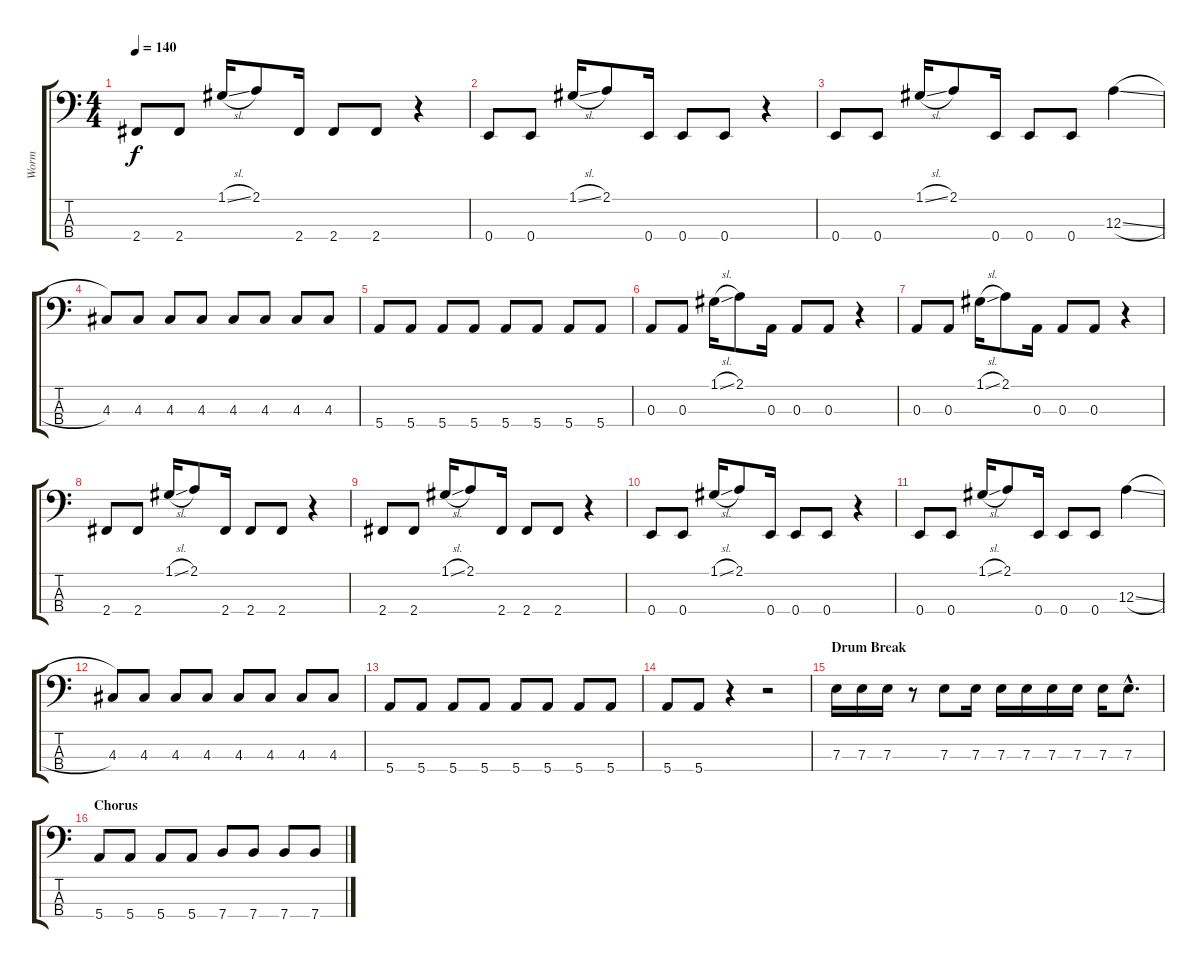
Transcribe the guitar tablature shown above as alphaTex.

\track ("Worm" "Worm") {instrument electricbasspick}
\staff {score tabs}
\tuning (G2 D2 A1 E1) {hide}
\ts (4 4)
\tempo 140
\clef f4
\ks c
2.4.8{dy f} 2.4.8 1.1{sl}.16 2.1.8 2.4.16 2.4.8 2.4.8 r.4 |
0.4.8 0.4.8 1.1{sl}.16 2.1.8 0.4.16 0.4.8 0.4.8 r.4 |
0.4.8 0.4.8 1.1{sl}.16 2.1.8 0.4.16 0.4.8 0.4.8 12.3{sl}.4 |
4.3.8 4.3.8 4.3.8 4.3.8 4.3.8 4.3.8 4.3.8 4.3.8 |
5.4.8 5.4.8 5.4.8 5.4.8 5.4.8 5.4.8 5.4.8 5.4.8 |
0.3.8 0.3.8 1.1{sl}.16 2.1.8 0.3.16 0.3.8 0.3.8 r.4 |
0.3.8 0.3.8 1.1{sl}.16 2.1.8 0.3.16 0.3.8 0.3.8 r.4 |
2.4.8 2.4.8 1.1{sl}.16 2.1.8 2.4.16 2.4.8 2.4.8 r.4 |
2.4.8 2.4.8 1.1{sl}.16 2.1.8 2.4.16 2.4.8 2.4.8 r.4 |
0.4.8 0.4.8 1.1{sl}.16 2.1.8 0.4.16 0.4.8 0.4.8 r.4 |
0.4.8 0.4.8 1.1{sl}.16 2.1.8 0.4.16 0.4.8 0.4.8 12.3{sl}.4 |
4.3.8 4.3.8 4.3.8 4.3.8 4.3.8 4.3.8 4.3.8 4.3.8 |
5.4.8 5.4.8 5.4.8 5.4.8 5.4.8 5.4.8 5.4.8 5.4.8 |
5.4.8 5.4.8 r.4 r.2 |
\section ("" "Drum Break")
7.3.16{instrument slapbass1} 7.3.16 7.3.16 r.8 7.3.8 7.3.16 7.3.16 7.3.16 7.3.16 7.3.16 7.3.16 7.3{hac}.8{d} |
\section ("" "Chorus")
5.4.8{instrument electricbasspick} 5.4.8 5.4.8 5.4.8 7.4.8 7.4.8 7.4.8 7.4.8
